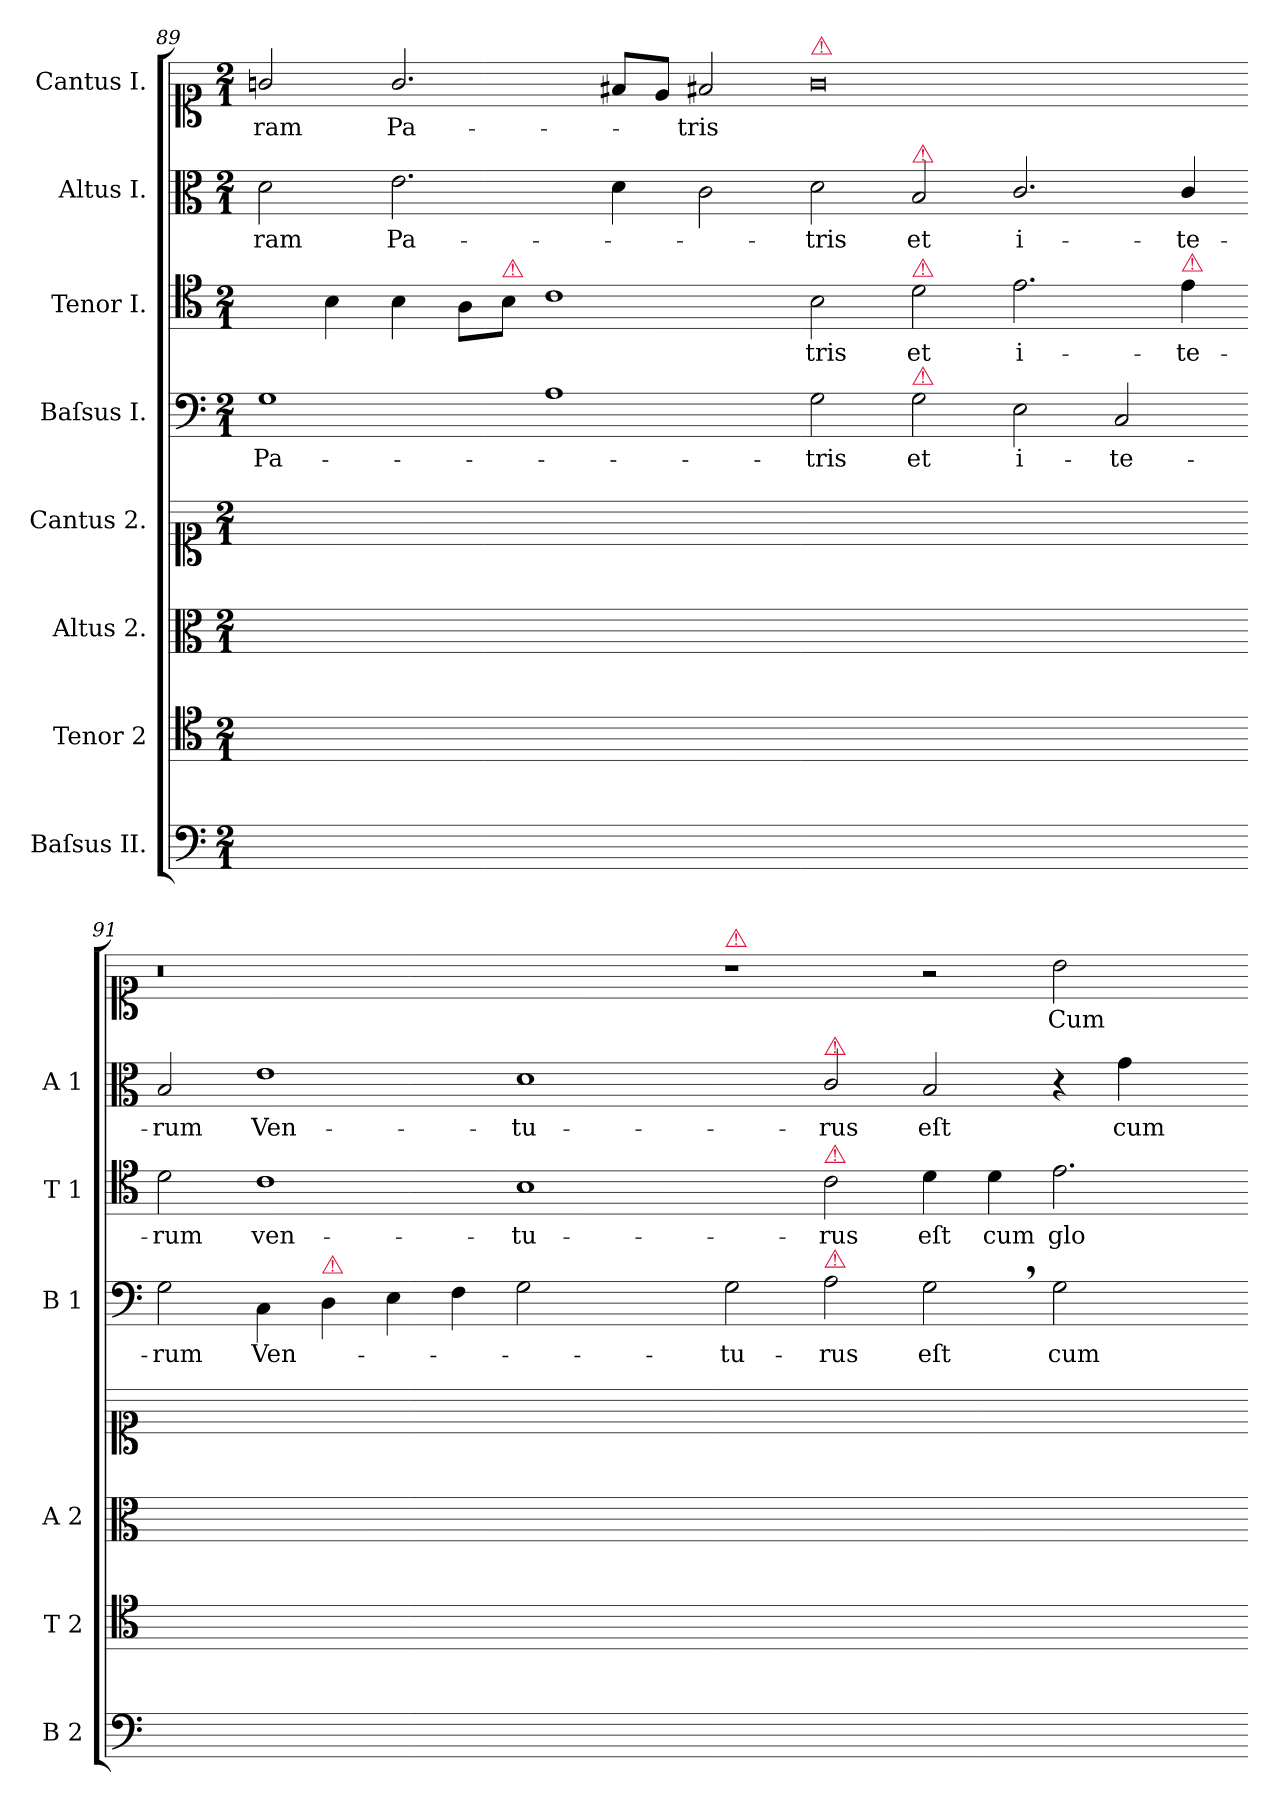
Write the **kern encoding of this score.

**kern	**kern	**kern	**kern	**kern	**text	**kern	**text	**kern	**text	**kern	**text
*part8	*part7	*part6	*part5	*part4	*part4	*part3	*part3	*part2	*part2	*part1	*part1
*staff8	*staff7	*staff6	*staff5	*staff4	*staff4	*staff3	*staff3	*staff2	*staff2	*staff1	*staff1
*I"Baſsus II.	*I"Tenor 2	*I"Altus 2.	*I"Cantus 2.	*I"Baſsus I.	*	*I"Tenor I.	*	*I"Altus I.	*	*I"Cantus I.	*
*I'B 2	*I'T 2	*I'A 2	*	*I'B 1	*	*I'T 1	*	*I'A 1	*	*	*
*clefF4	*clefC4	*clefC3	*clefC1	*clefF4	*	*clefC4	*	*clefC3	*	*clefC1	*
*k[]	*k[]	*k[]	*k[]	*k[]	*	*k[]	*	*k[]	*	*k[]	*
*a:	*a:	*a:	*a:	*a:	*	*a:	*	*a:	*	*a:	*
*M2/1	*M2/1	*M2/1	*M2/1	*M2/1	*	*M2/1	*	*M2/1	*	*M2/1	*
=89	=89	=89	=89	=89	=89	=89	=89	=89	=89	=89	=89
0ryy	0ryy	0ryy	0ryy	1G	Pa-	4ryy	.	2d\	-ram	2gn/	-ram
.	.	.	.	.	.	4B\	.	.	.	.	.
.	.	.	.	.	.	4B\	.	2.e\	Pa-	2.g/	Pa-
.	.	.	.	.	.	8A\L	.	.	.	.	.
!	!	!	!	!	!	!LO:TX:a:color=crimson:t=⚠	!	!	!	!	!
.	.	.	.	.	.	8B\J	.	.	.	.	.
.	.	.	.	1A	.	1c	.	.	.	.	.
.	.	.	.	.	.	.	.	4d\	.	8f#X/L	.
.	.	.	.	.	.	.	.	.	.	8e/J	.
.	.	.	.	.	.	.	.	2c\	.	2f#X/	-tris
=90-	=90-	=90-	=90-	=90-	=90-	=90-	=90-	=90-	=90-	=90-	=90-
!	!	!	!	!	!	!	!	!	!	!LO:TX:a:color=crimson:t=⚠	!
0ryy	0ryy	0ryy	0ryy	2G\	-tris	2B\	-tris	2d\	-tris	0g	.
!	!	!	!	!	!	!	!	!LO:TX:a:color=crimson:t=⚠	!	!	!
!	!	!	!	!	!	!LO:TX:a:color=crimson:t=⚠	!	!	!	!	!
!	!	!	!	!LO:TX:a:color=crimson:t=⚠	!	!	!	!	!	!	!
.	.	.	.	2G\	et	2d\	et	2B/	et	.	.
.	.	.	.	2E\	i-	2.e\	i-	2.c/	i-	.	.
.	.	.	.	2C/	-te-	.	.	.	.	.	.
!	!	!	!	!	!	!LO:TX:a:color=crimson:t=⚠	!	!	!	!	!
.	.	.	.	.	.	4e\	-te-	4c/	-te-	.	.
=91-	=91-	=91-	=91-	=91-	=91-	=91-	=91-	=91-	=91-	=91-	=91-
0ryy	0ryy	0ryy	0ryy	2G\	-rum	2d\	-rum	2B/	-rum	0r	.
.	.	.	.	4C\	Ven-	1c	ven-	1e	Ven-	.	.
!	!	!	!	!LO:TX:a:color=crimson:t=⚠	!	!	!	!	!	!	!
.	.	.	.	4D\	.	.	.	.	.	.	.
.	.	.	.	4E\	.	.	.	.	.	.	.
.	.	.	.	4F\	.	.	.	.	.	.	.
.	.	.	.	2G\	.	1B\	-tu-	1d\	-tu-	.	.
2ryy	2ryy	2ryy	2ryy	2ryy	.	.	.	.	.	2ryy	.
=92-	=92-	=92-	=92-	=92-	=92-	=92-	=92-	=92-	=92-	=92-	=92-
!	!	!	!	!	!	!	!	!	!	!LO:TX:a:color=crimson:t=⚠	!
0ryy	0ryy	0ryy	0ryy	2G\	-tu-	2ryy	.	2ryy	.	1r	.
!	!	!	!	!	!	!	!	!LO:TX:a:color=crimson:t=⚠	!	!	!
!	!	!	!	!	!	!LO:TX:a:color=crimson:t=⚠	!	!	!	!	!
!	!	!	!	!LO:TX:a:color=crimson:t=⚠	!	!	!	!	!	!	!
.	.	.	.	2A\	-rus	2c\	-rus	2c/	-rus	.	.
.	.	.	.	2G,<\	eſt	4d\	eſt	2B/	eſt	2r	.
.	.	.	.	.	.	4d\	cum	.	.	.	.
.	.	.	.	2G\	cum	2.e\	glo-	4r	.	2b\	Cum
.	.	.	.	.	.	.	.	4g\	cum	.	.
4ryy	4ryy	4ryy	4ryy	4ryy	.	.	.	4ryy	.	4ryy	.
=-	=-	=-	=-	=-	=-	=-	=-	=-	=-	=-	=-
*-	*-	*-	*-	*-	*-	*-	*-	*-	*-	*-	*-
